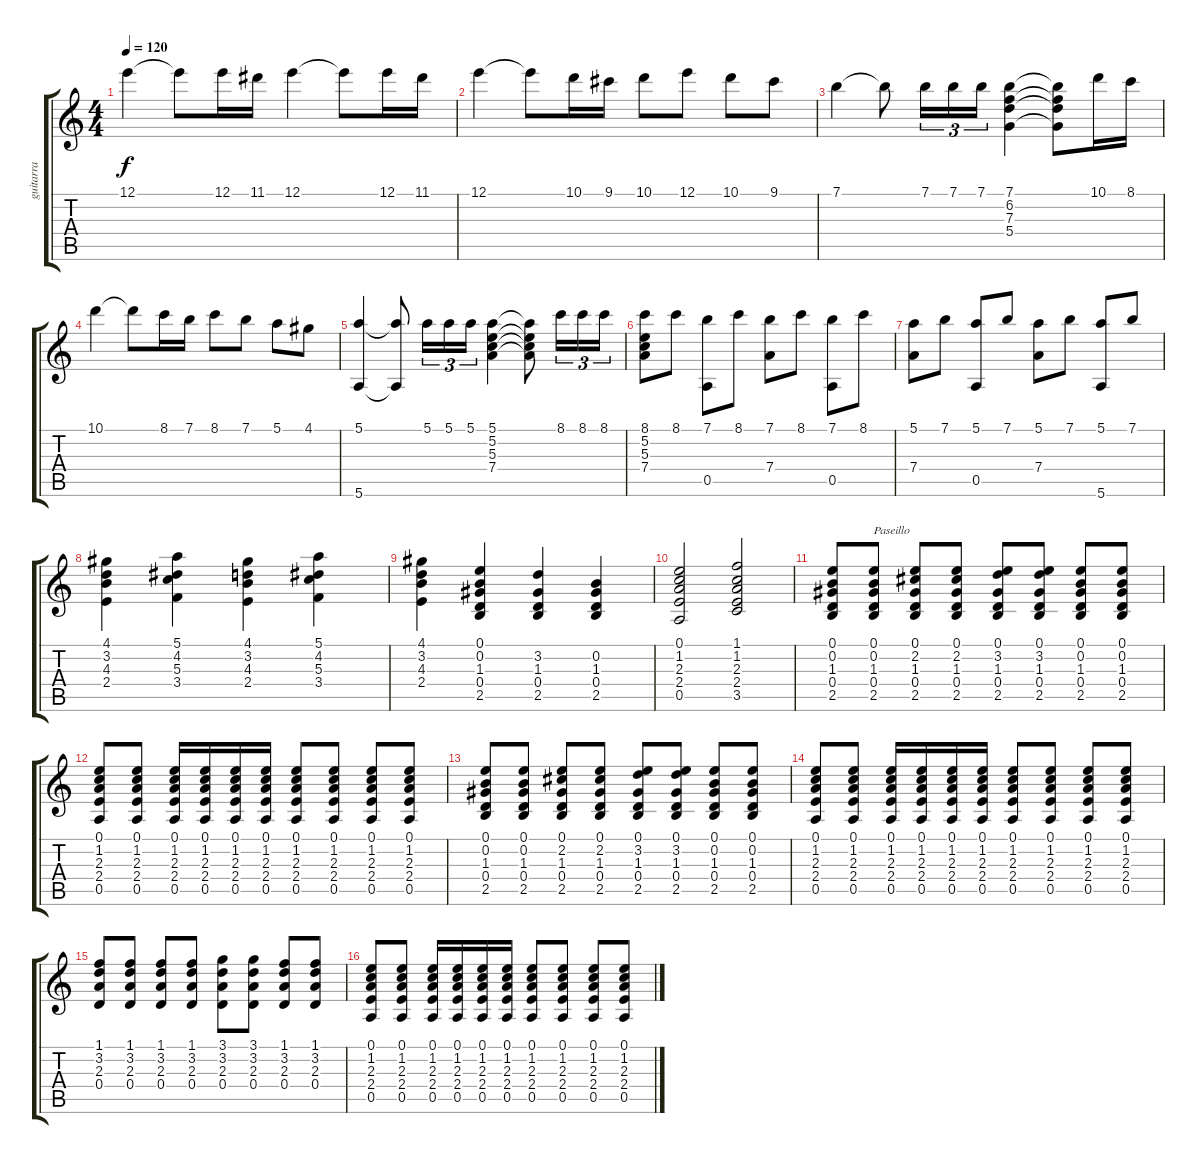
\track ("guitarra" "guitarra") {instrument acousticguitarnylon}
\staff {score tabs}
\tuning (E4 B3 G3 D3 A2 E2) {hide}
\ts (4 4)
\tempo 120
\clef g2
\ks c
12.1.4{dy f} 12.1{t}.8 12.1.16 11.1.16 12.1.4 12.1{t}.8 12.1.16 11.1.16 |
12.1.4 12.1{t}.8 10.1.16 9.1.16 10.1.8 12.1.8 10.1.8 9.1.8 |
7.1.4 7.1{t}.8 7.1.16{tu (3 2)} 7.1.16{tu (3 2)} 7.1.16{tu (3 2)} (7.1 6.2 7.3 5.4).4 (7.1{t} 6.2{t} 7.3{t} 5.4{t}).8 10.1.16 8.1.16 |
10.1.4 10.1{t}.8 8.1.16 7.1.16 8.1.8 7.1.8 5.1.8 4.1.8 |
(5.1 5.6).4 (5.1{t} 5.6{t}).8 5.1.16{tu (3 2)} 5.1.16{tu (3 2)} 5.1.16{tu (3 2)} (5.1 5.2 5.3 7.4).4 (5.1{t} 5.2{t} 5.3{t} 7.4{t}).8 8.1.16{tu (3 2)} 8.1.16{tu (3 2)} 8.1.16{tu (3 2)} |
(8.1 5.2 5.3 7.4).8 8.1.8 (7.1 0.5).8 8.1.8 (7.1 7.4).8 8.1.8 (7.1 0.5).8 8.1.8 |
(5.1 7.4).8 7.1.8 (5.1 0.5).8 7.1.8 (5.1 7.4).8 7.1.8 (5.1 5.6).8 7.1.8 |
(4.1 3.2 4.3 2.4).4 (5.1 4.2 5.3 3.4).4 (4.1 3.2 4.3 2.4).4 (5.1 4.2 5.3 3.4).4 |
(4.1 3.2 4.3 2.4).4 (0.1 0.2 1.3 0.4 2.5).4 (3.2 1.3 0.4 2.5).4 (0.2 1.3 0.4 2.5).4 |
(0.1 1.2 2.3 2.4 0.5).2 (1.1 1.2 2.3 2.4 3.5).2 |
(0.1 0.2 1.3 0.4 2.5).8 (0.1 0.2 1.3 0.4 2.5).8{txt "Paseillo"} (0.1 2.2 1.3 0.4 2.5).8 (0.1 2.2 1.3 0.4 2.5).8 (0.1 3.2 1.3 0.4 2.5).8 (0.1 3.2 1.3 0.4 2.5).8 (0.1 0.2 1.3 0.4 2.5).8 (0.1 0.2 1.3 0.4 2.5).8 |
(0.1 1.2 2.3 2.4 0.5).8 (0.1 1.2 2.3 2.4 0.5).8 (0.1 1.2 2.3 2.4 0.5).16 (0.1 1.2 2.3 2.4 0.5).16 (0.1 1.2 2.3 2.4 0.5).16 (0.1 1.2 2.3 2.4 0.5).16 (0.1 1.2 2.3 2.4 0.5).8 (0.1 1.2 2.3 2.4 0.5).8 (0.1 1.2 2.3 2.4 0.5).8 (0.1 1.2 2.3 2.4 0.5).8 |
(0.1 0.2 1.3 0.4 2.5).8 (0.1 0.2 1.3 0.4 2.5).8 (0.1 2.2 1.3 0.4 2.5).8 (0.1 2.2 1.3 0.4 2.5).8 (0.1 3.2 1.3 0.4 2.5).8 (0.1 3.2 1.3 0.4 2.5).8 (0.1 0.2 1.3 0.4 2.5).8 (0.1 0.2 1.3 0.4 2.5).8 |
(0.1 1.2 2.3 2.4 0.5).8 (0.1 1.2 2.3 2.4 0.5).8 (0.1 1.2 2.3 2.4 0.5).16 (0.1 1.2 2.3 2.4 0.5).16 (0.1 1.2 2.3 2.4 0.5).16 (0.1 1.2 2.3 2.4 0.5).16 (0.1 1.2 2.3 2.4 0.5).8 (0.1 1.2 2.3 2.4 0.5).8 (0.1 1.2 2.3 2.4 0.5).8 (0.1 1.2 2.3 2.4 0.5).8 |
(1.1 3.2 2.3 0.4).8 (1.1 3.2 2.3 0.4).8 (1.1 3.2 2.3 0.4).8 (1.1 3.2 2.3 0.4).8 (3.1 3.2 2.3 0.4).8 (3.1 3.2 2.3 0.4).8 (1.1 3.2 2.3 0.4).8 (1.1 3.2 2.3 0.4).8 |
(0.1 1.2 2.3 2.4 0.5).8 (0.1 1.2 2.3 2.4 0.5).8 (0.1 1.2 2.3 2.4 0.5).16 (0.1 1.2 2.3 2.4 0.5).16 (0.1 1.2 2.3 2.4 0.5).16 (0.1 1.2 2.3 2.4 0.5).16 (0.1 1.2 2.3 2.4 0.5).8 (0.1 1.2 2.3 2.4 0.5).8 (0.1 1.2 2.3 2.4 0.5).8 (0.1 1.2 2.3 2.4 0.5).8
